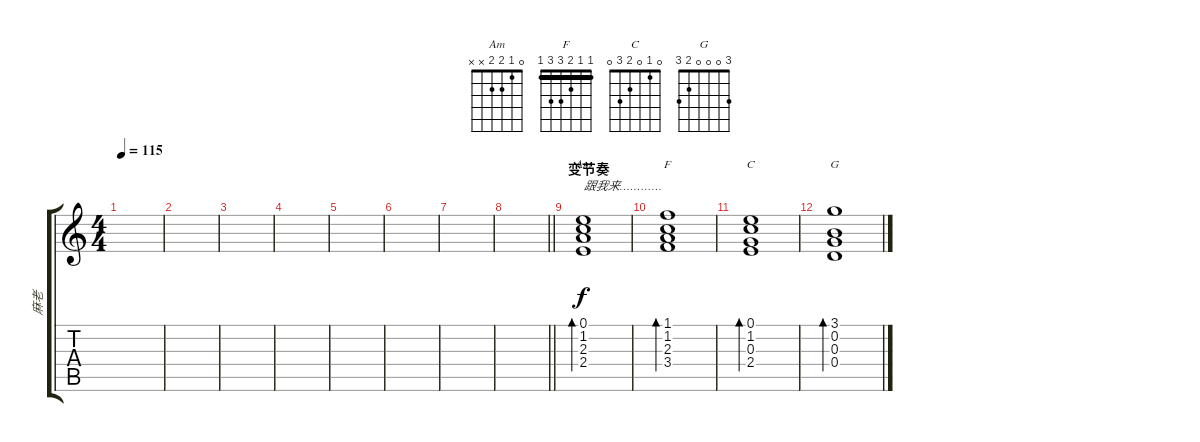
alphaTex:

\track ("麻老" "麻老") {instrument acousticguitarsteel}
\staff {score tabs}
\tuning (E4 B3 G3 D3 A2 E2) {hide}
\chord ("Am" 0 1 2 2 x x)
\chord ("F" 1 1 2 3 3 1) {barre 1}
\chord ("C" 0 1 0 2 3 0)
\chord ("G" 3 0 0 0 2 3)
\ts (4 4)
\tempo 115
\clef g2
\ks c
|
|
|
|
|
|
|
\barLineRight lightlight
|
\section ("" "变节奏")
(0.1 1.2 2.3 2.4).1{bd 240 ch "Am" txt "跟我来…………"} |
(1.1 1.2 2.3 3.4).1{bd 240 ch "F"} |
(0.1 1.2 0.3 2.4).1{bd 240 ch "C"} |
(3.1 0.2 0.3 0.4).1{bd 240 ch "G"}
